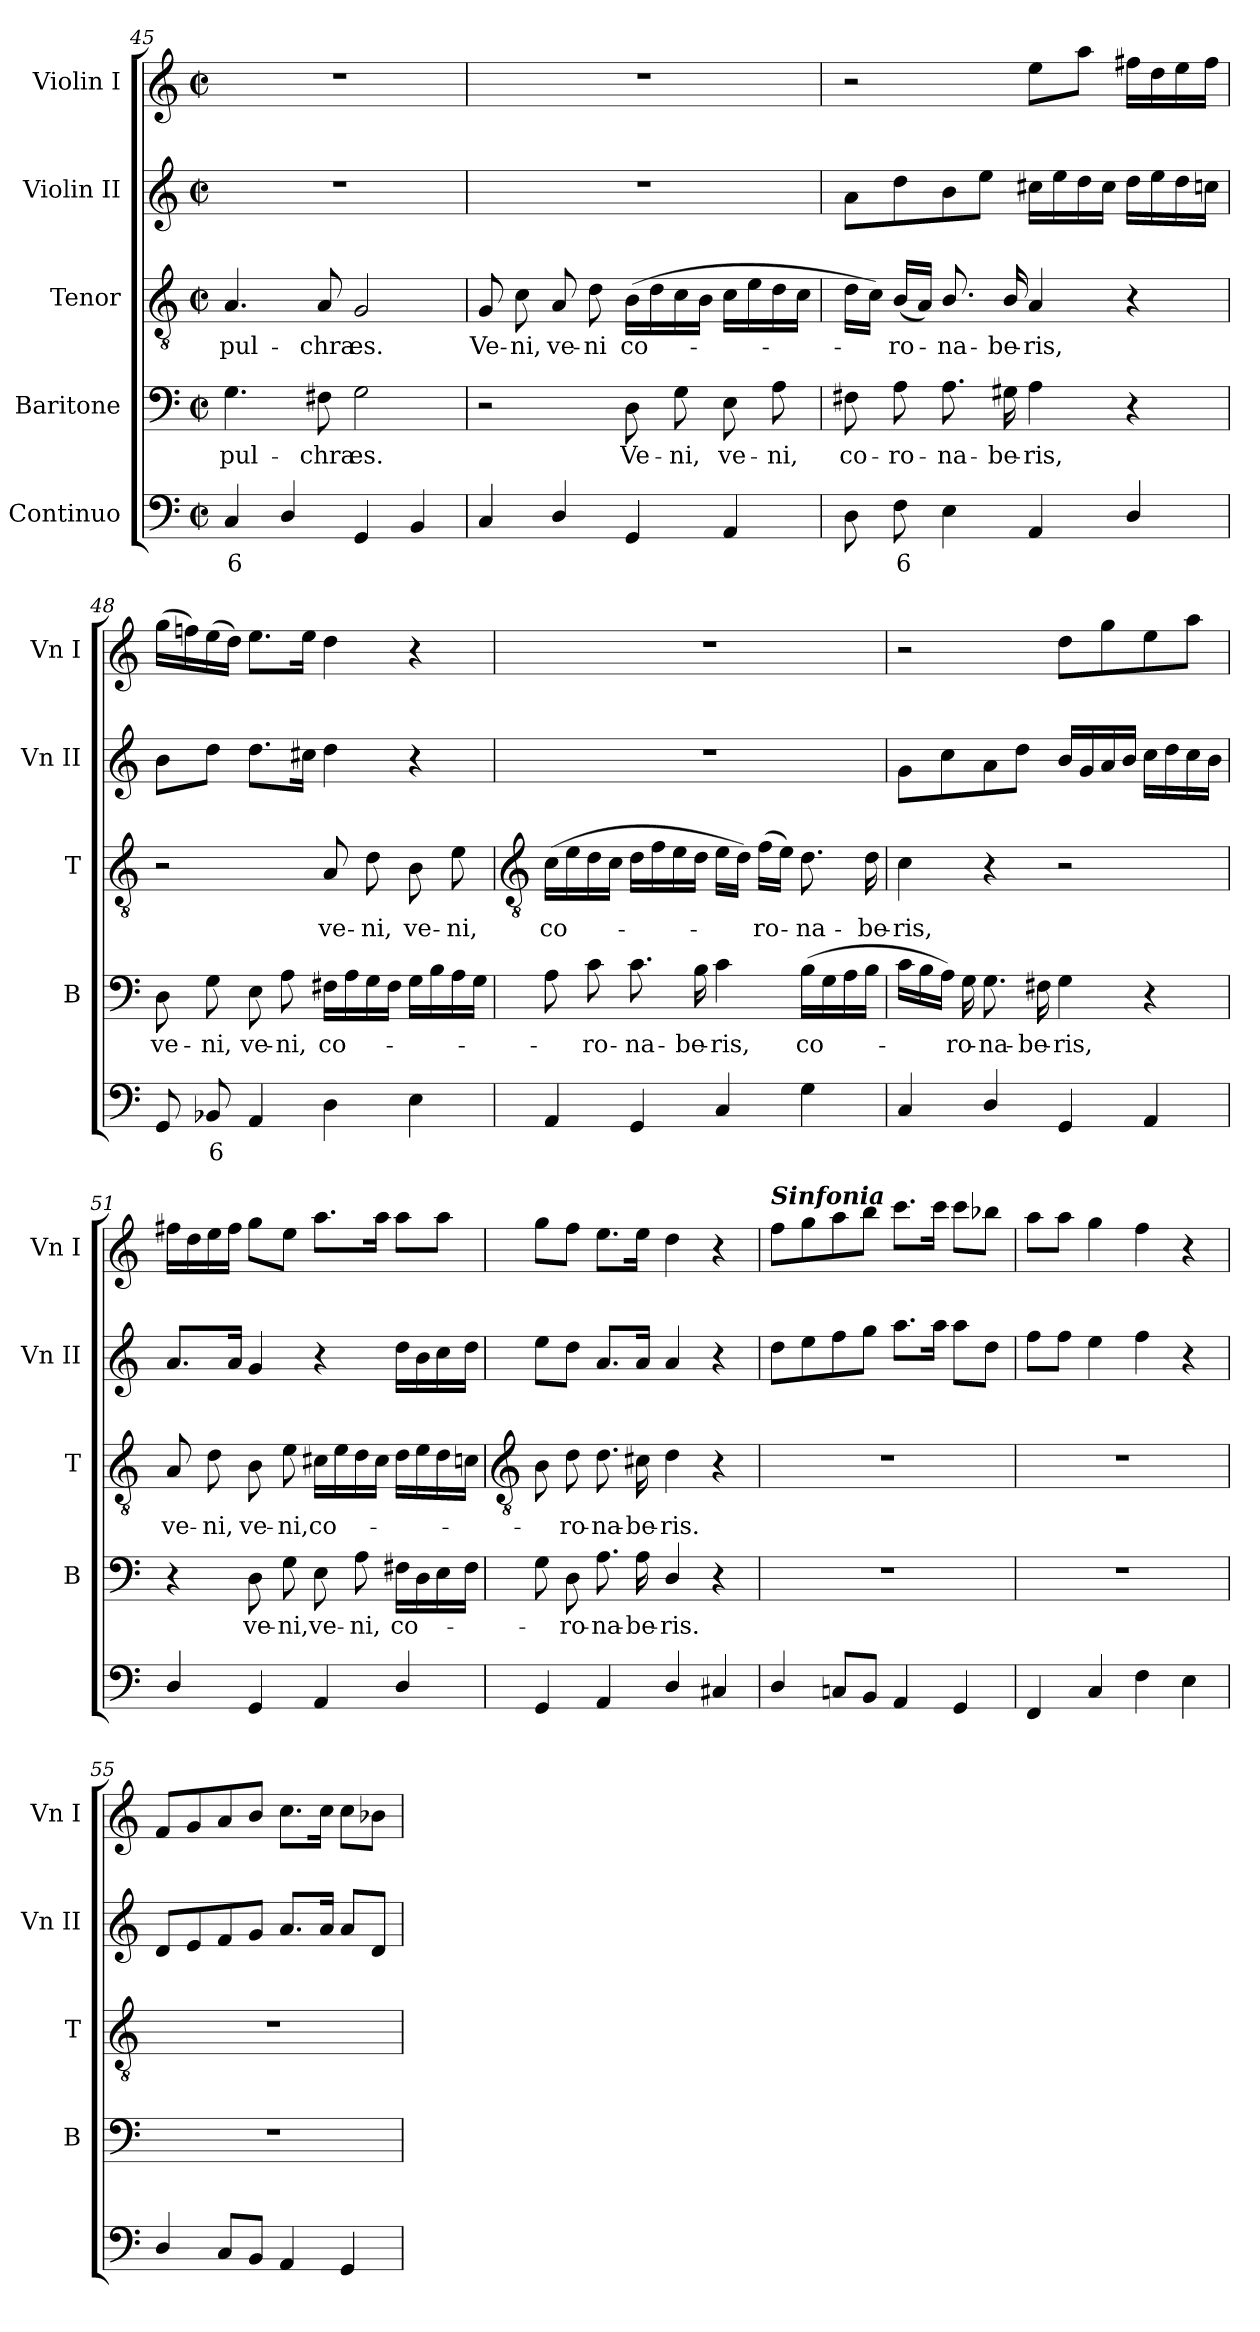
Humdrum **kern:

**kern	**text	**kern	**text	**kern	**text	**kern	**kern
*part5	*part5	*part4	*part4	*part3	*part3	*part2	*part1
*staff5	*staff5	*staff4	*staff4	*staff3	*staff3	*staff2	*staff1
*I"Continuo	*	*I"Baritone	*	*I"Tenor	*	*I"Violin II	*I"Violin I
*	*	*I'B	*	*I'T	*	*I'Vn II	*I'Vn I
!!LO:LB:g=z
*clefF4	*	*clefF4	*	*clefGv2	*	*clefG2	*clefG2
*k[]	*	*k[]	*	*k[]	*	*k[]	*k[]
*C:	*	*C:	*	*C:	*	*C:	*C:
*M2/2	*	*M2/2	*	*M2/2	*	*M2/2	*M2/2
*met(c|)	*	*met(c|)	*	*met(c|)	*	*met(c|)	*met(c|)
=45	=45	=45	=45	=45	=45	=45	=45
!	!LO:LY:b	!	!LO:LY:b	!	!LO:LY:b	!	!
4C	6	4.G	pul-	4.A	pul-	1r	1r
4D/	.	.	.	.	.	.	.
!	!	!	!LO:LY:b	!	!LO:LY:b	!	!
.	.	8F#X	-chra	8A	-chra	.	.
!	!	!	!LO:LY:b	!	!LO:LY:b	!	!
4GG	.	2G	es.	2G	es.	.	.
4BB	.	.	.	.	.	.	.
=46	=46	=46	=46	=46	=46	=46	=46
!	!	!	!	!	!LO:LY:b	!	!
4C	.	2r	.	8G	Ve-	1r	1r
!	!	!	!	!	!LO:LY:b	!	!
.	.	.	.	8c	-ni,	.	.
!	!	!	!	!	!LO:LY:b	!	!
4D/	.	.	.	8A	ve-	.	.
!	!	!	!	!	!LO:LY:b	!	!
.	.	.	.	8d	-ni	.	.
!	!	!	!LO:LY:b	!	!LO:LY:b	!	!
4GG	.	8D	Ve-	(>16BLL	co-	.	.
.	.	.	.	16d	.	.	.
!	!	!	!LO:LY:b	!	!	!	!
.	.	8G	-ni,	16c	.	.	.
.	.	.	.	16BJJ	.	.	.
!	!	!	!LO:LY:b	!	!	!	!
4AA	.	8E	ve-	16cLL	.	.	.
.	.	.	.	16e	.	.	.
!	!	!	!LO:LY:b	!	!	!	!
.	.	8A	-ni,	16d	.	.	.
.	.	.	.	16cJJ	.	.	.
=47	=47	=47	=47	=47	=47	=47	=47
!	!	!	!LO:LY:b	!	!	!	!
8DL	.	8F#X	co-	16dLL	.	8aL	2r
.	.	.	.	16cJJ)	.	.	.
!	!LO:LY:b	!	!LO:LY:b	!	!LO:LY:b	!	!
8F	6	8A	-ro-	(<16BLL	ro-	8dd	.
.	.	.	.	16AJJ)	.	.	.
!	!	!	!LO:LY:b	!	!LO:LY:b	!	!
4E	.	8.A	-na-	8.B/	na-	8b	.
.	.	.	.	.	.	8eeJ	.
!	!	!	!LO:LY:b	!	!LO:LY:b	!	!
.	.	16G#X	-be-	16B/	-be-	.	.
!	!	!	!LO:LY:b	!	!LO:LY:b	!	!
4AA	.	4A	-ris,	4A	-ris,	16cc#XLL	8eeL
.	.	.	.	.	.	16ee	.
.	.	.	.	.	.	16dd	8aaJ
.	.	.	.	.	.	16cc#JJ	.
4D/	.	4r	.	4r	.	16ddLL	16ff#XLL
.	.	.	.	.	.	16ee	16dd
.	.	.	.	.	.	16dd	16ee
.	.	.	.	.	.	16ccnJJ	16ff#JJ
=48	=48	=48	=48	=48	=48	=48	=48
!	!	!	!LO:LY:b	!	!	!	!
8GG	.	8D	ve-	2r	.	8bL	(>16ggLL
.	.	.	.	.	.	.	16ffn)
!	!LO:LY:b	!	!LO:LY:b	!	!	!	!
8BB-X	6	8G	-ni,	.	.	8ddJ	(>16ee
.	.	.	.	.	.	.	16ddJJ)
!	!	!	!LO:LY:b	!	!	!	!
4AA	.	8E	ve-	.	.	8.ddL	8.eeL
!	!	!	!LO:LY:b	!	!	!	!
.	.	8A	-ni,	.	.	.	.
.	.	.	.	.	.	16cc#XJ	16eeJ
!	!	!	!LO:LY:b	!	!LO:LY:b	!	!
4D	.	16F#XLL	co-	8A	ve-	4dd	4dd
.	.	16A	.	.	.	.	.
!	!	!	!	!	!LO:LY:b	!	!
.	.	16G	.	8d	-ni,	.	.
.	.	16F#JJ	.	.	.	.	.
!	!	!	!	!	!LO:LY:b	!	!
4E	.	16GLL	.	8B	ve-	4r	4r
.	.	16B	.	.	.	.	.
!	!	!	!	!	!LO:LY:b	!	!
.	.	16A	.	8e	-ni,	.	.
.	.	16GJJ	.	.	.	.	.
!!LO:LB:g=z
=49	=49	=49	=49	=49	=49	=49	=49
*	*	*	*	*clefGv2	*	*	*
!	!	!	!	!	!LO:LY:b	!	!
4AA	.	8A	.	(>16cLL	co-	1r	1r
.	.	.	.	16e	.	.	.
!	!	!	!LO:LY:b	!	!	!	!
.	.	8c	ro-	16d	.	.	.
.	.	.	.	16cJJ	.	.	.
!	!	!	!LO:LY:b	!	!	!	!
4GG	.	8.c	-na-	16dLL	.	.	.
.	.	.	.	16f	.	.	.
.	.	.	.	16e	.	.	.
!	!	!	!LO:LY:b	!	!	!	!
.	.	16B	-be-	16dJJ	.	.	.
!	!	!	!LO:LY:b	!	!	!	!
4C	.	4c	-ris,	16eLL	.	.	.
.	.	.	.	16dJJ)	.	.	.
!	!	!	!	!	!LO:LY:b	!	!
.	.	.	.	(>16fLL	ro-	.	.
.	.	.	.	16eJJ)	.	.	.
!	!	!	!LO:LY:b	!	!LO:LY:b	!	!
4G	.	(>16BLL	co-	8.d	na-	.	.
.	.	16G	.	.	.	.	.
.	.	16A	.	.	.	.	.
!	!	!	!	!	!LO:LY:b	!	!
.	.	16BJJ	.	16d	-be-	.	.
=50	=50	=50	=50	=50	=50	=50	=50
!	!	!	!	!	!LO:LY:b	!	!
4C	.	16cLL	.	4c	-ris,	8gL	2r
.	.	16B	.	.	.	.	.
.	.	16AJJ)	.	.	.	8cc	.
!	!	!	!LO:LY:b	!	!	!	!
.	.	16G	ro-	.	.	.	.
!	!	!	!LO:LY:b	!	!	!	!
4D/	.	8.G	-na-	4r	.	8a	.
.	.	.	.	.	.	8ddJ	.
!	!	!	!LO:LY:b	!	!	!	!
.	.	16F#X	-be-	.	.	.	.
!	!	!	!LO:LY:b	!	!	!	!
4GG	.	4G	-ris,	2r	.	16bLL	8ddL
.	.	.	.	.	.	16g	.
.	.	.	.	.	.	16a	8gg
.	.	.	.	.	.	16bJJ	.
4AA	.	4r	.	.	.	16ccLL	8ee
.	.	.	.	.	.	16dd	.
.	.	.	.	.	.	16cc	8aaJ
.	.	.	.	.	.	16bJJ	.
=51	=51	=51	=51	=51	=51	=51	=51
!	!	!	!	!	!LO:LY:b	!	!
4D/	.	4r	.	8A	ve-	8.aL	16ff#XLL
.	.	.	.	.	.	.	16dd
!	!	!	!	!	!LO:LY:b	!	!
.	.	.	.	8d	-ni,	.	16ee
.	.	.	.	.	.	16aJ	16ff#JJ
!	!	!	!LO:LY:b	!	!LO:LY:b	!	!
4GG	.	8D	ve-	8B	ve-	4g	8ggL
!	!	!	!LO:LY:b	!	!LO:LY:b	!	!
.	.	8G	-ni,	8e	-ni,	.	8eeJ
!	!	!	!LO:LY:b	!	!LO:LY:b	!	!
4AA	.	8E	ve-	16c#XLL	co-	4r	8.aaL
.	.	.	.	16e	.	.	.
!	!	!	!LO:LY:b	!	!	!	!
.	.	8A	-ni,	16d	.	.	.
.	.	.	.	16c#JJ	.	.	16aaJ
!	!	!	!LO:LY:b	!	!	!	!
4D/	.	16F#XLL	co-	16dLL	.	16ddLL	8aaL
.	.	16D	.	16e	.	16b	.
.	.	16E	.	16d	.	16cc	8aaJ
.	.	16F#JJ	.	16cnJJ	.	16ddJJ	.
!!LO:LB:g=z
=52	=52	=52	=52	=52	=52	=52	=52
*	*	*	*	*clefGv2	*	*	*
4GG	.	8G	.	8B	.	8eeL	8ggL
!	!	!	!LO:LY:b	!	!LO:LY:b	!	!
.	.	8D	ro-	8d	ro-	8ddJ	8ffJ
!	!	!	!LO:LY:b	!	!LO:LY:b	!	!
4AA	.	8.A	-na-	8.d	-na-	8.aL	8.eeL
!	!	!	!LO:LY:b	!	!LO:LY:b	!	!
.	.	16A	-be-	16c#X	-be-	16aJ	16eeJ
!	!	!	!LO:LY:b	!	!LO:LY:b	!	!
4D/	.	4D/	-ris.	4d	-ris.	4a	4dd
4C#X	.	4r	.	4r	.	4r	4r
=53	=53	=53	=53	=53	=53	=53	=53
!	!	!	!	!	!	!	!LO:TX:a:Bi:t=Sinfonia
4D/	.	1r	.	1r	.	8ddL	8ffL
.	.	.	.	.	.	8ee	8gg
8CnL	.	.	.	.	.	8ff	8aa
8BBJ	.	.	.	.	.	8ggJ	8bbJ
4AA	.	.	.	.	.	8.aaL	8.cccL
.	.	.	.	.	.	16aaJ	16cccJ
4GG	.	.	.	.	.	8aaL	8cccL
.	.	.	.	.	.	8ddJ	8bb-XJ
=54	=54	=54	=54	=54	=54	=54	=54
4FF	.	1r	.	1r	.	8ffL	8aaL
.	.	.	.	.	.	8ffJ	8aaJ
4C	.	.	.	.	.	4ee	4gg
4F	.	.	.	.	.	4ff	4ff
4E	.	.	.	.	.	4r	4r
=55	=55	=55	=55	=55	=55	=55	=55
4D/	.	1r	.	1r	.	8dL	8fL
.	.	.	.	.	.	8e	8g
8CL	.	.	.	.	.	8f	8a
8BBJ	.	.	.	.	.	8gJ	8bJ
4AA	.	.	.	.	.	8.aL	8.ccL
.	.	.	.	.	.	16aJ	16ccJ
4GG	.	.	.	.	.	8aL	8ccL
.	.	.	.	.	.	8dJ	8b-XJ
=	=	=	=	=	=	=	=
*-	*-	*-	*-	*-	*-	*-	*-
